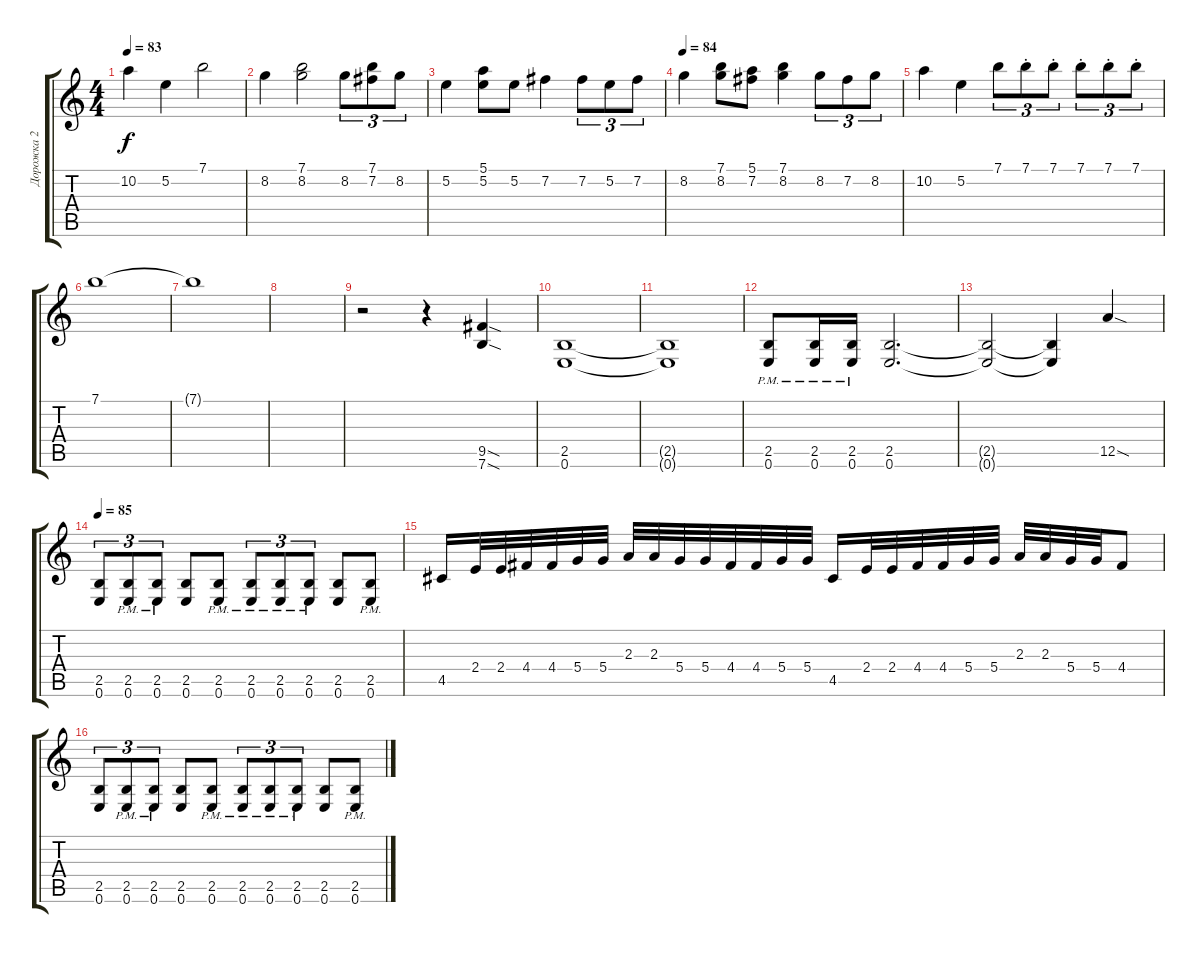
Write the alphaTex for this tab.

\track ("Дорожка 2" "Дорожка 2") {instrument distortionguitar}
\staff {score tabs}
\tuning (E4 B3 G3 D3 A2 E2) {hide}
\ts (4 4)
\tempo 83
\clef g2
\ks c
10.2.4{dy f} 5.2.4 7.1.2 |
8.2.4 (7.1 8.2).2 8.2.8{tu (3 2)} (7.1 7.2).8{tu (3 2)} 8.2.8{tu (3 2)} |
5.2.4 (5.1 5.2).8 5.2.8 7.2.4 7.2.8{tu (3 2)} 5.2.8{tu (3 2)} 7.2.8{tu (3 2)} |
\tempo 84
8.2.4 (7.1 8.2).8 (5.1 7.2).8 (7.1 8.2).4 8.2.8{tu (3 2)} 7.2.8{tu (3 2)} 8.2.8{tu (3 2)} |
10.2.4 5.2.4 7.1.8{tu (3 2)} 7.1{st}.8{tu (3 2)} 7.1{st}.8{tu (3 2)} 7.1{st}.8{tu (3 2)} 7.1{st}.8{tu (3 2)} 7.1{st}.8{tu (3 2)} |
7.1.1 |
7.1{t}.1 |
|
r.2 r.4 (9.5{sod} 7.6{sod}).4 |
(2.5 0.6).1 |
(2.5{t} 0.6{t}).1 |
(2.5{pm} 0.6{pm}).8 (2.5{pm} 0.6{pm}).16 (2.5{pm} 0.6{pm}).16 (2.5 0.6).2{d} |
(2.5{t} 0.6{t}).2 (2.5{t} 0.6{t}).4 12.5{sod}.4 |
\tempo 85
(2.5 0.6).8{tu (3 2)} (2.5{pm} 0.6{pm}).8{tu (3 2)} (2.5{pm} 0.6{pm}).8{tu (3 2)} (2.5 0.6).8 (2.5{pm} 0.6{pm}).8 (2.5{pm} 0.6{pm}).8{tu (3 2)} (2.5{pm} 0.6{pm}).8{tu (3 2)} (2.5{pm} 0.6{pm}).8{tu (3 2)} (2.5 0.6).8 (2.5{pm} 0.6{pm}).8 |
4.5.16 2.4.32 2.4.32 4.4.32 4.4.32 5.4.32 5.4.32 2.3.32 2.3.32 5.4.32 5.4.32 4.4.32 4.4.32 5.4.32 5.4.32 4.5.16 2.4.32 2.4.32 4.4.32 4.4.32 5.4.32 5.4.32 2.3.32 2.3.32 5.4.32 5.4.32 4.4.8 |
(2.5 0.6).8{tu (3 2)} (2.5{pm} 0.6{pm}).8{tu (3 2)} (2.5{pm} 0.6{pm}).8{tu (3 2)} (2.5 0.6).8 (2.5{pm} 0.6{pm}).8 (2.5{pm} 0.6{pm}).8{tu (3 2)} (2.5{pm} 0.6{pm}).8{tu (3 2)} (2.5{pm} 0.6{pm}).8{tu (3 2)} (2.5 0.6).8 (2.5{pm} 0.6{pm}).8
